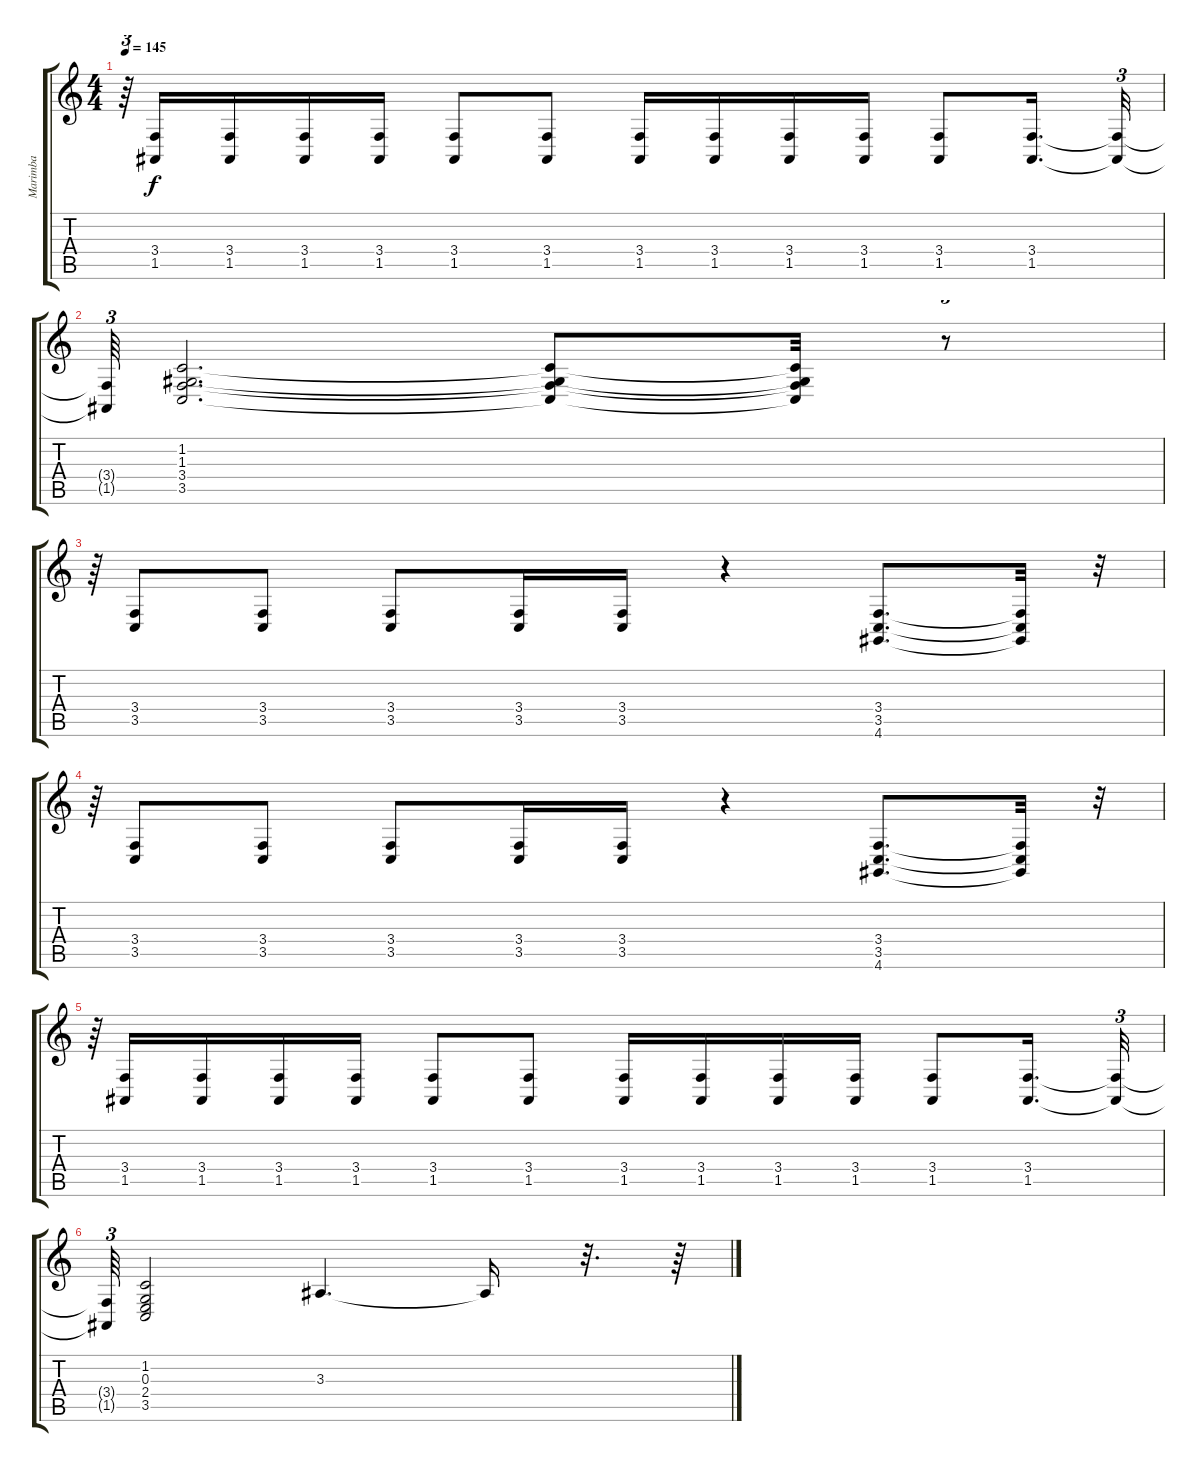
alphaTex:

\track ("Marimba" "Marimba") {instrument marimba}
\staff {score tabs}
\tuning (E4 B3 G3 D3 A2 E2) {hide}
\ts (4 4)
\tempo 145
\clef g2
\ks c
r.64{tu (3 2) dy f} (3.4 1.5).16 (3.4 1.5).16 (3.4 1.5).16 (3.4 1.5).16 (3.4 1.5).8 (3.4 1.5).8 (3.4 1.5).16 (3.4 1.5).16 (3.4 1.5).16 (3.4 1.5).16 (3.4 1.5).8 (3.4 1.5).16{d} (3.4{t} 1.5{t}).32{tu (3 2)} |
(3.4{t} 1.5{t}).64{tu (3 2)} (1.2 1.3 3.4 3.5).2{d} (1.2{t} 1.3{t} 3.4{t} 3.5{t}).8 (1.2{t} 1.3{t} 3.4{t} 3.5{t}).32 r.8{tu (3 2)} |
r.64{tu (3 2)} (3.4 3.5).8 (3.4 3.5).8 (3.4 3.5).8 (3.4 3.5).16 (3.4 3.5).16 r.4 (3.4 3.5 4.6).8{d} (3.4{t} 3.5{t} 4.6{t}).32 r.32{tu (3 2)} |
r.64{tu (3 2)} (3.4 3.5).8 (3.4 3.5).8 (3.4 3.5).8 (3.4 3.5).16 (3.4 3.5).16 r.4 (3.4 3.5 4.6).8{d} (3.4{t} 3.5{t} 4.6{t}).32 r.32{tu (3 2)} |
r.64{tu (3 2)} (3.4 1.5).16 (3.4 1.5).16 (3.4 1.5).16 (3.4 1.5).16 (3.4 1.5).8 (3.4 1.5).8 (3.4 1.5).16 (3.4 1.5).16 (3.4 1.5).16 (3.4 1.5).16 (3.4 1.5).8 (3.4 1.5).16{d} (3.4{t} 1.5{t}).32{tu (3 2)} |
(3.4{t} 1.5{t}).64{tu (3 2)} (1.2 0.3 2.4 3.5).2 3.3.4{d} 3.3{t}.16 r.32{d} r.64
